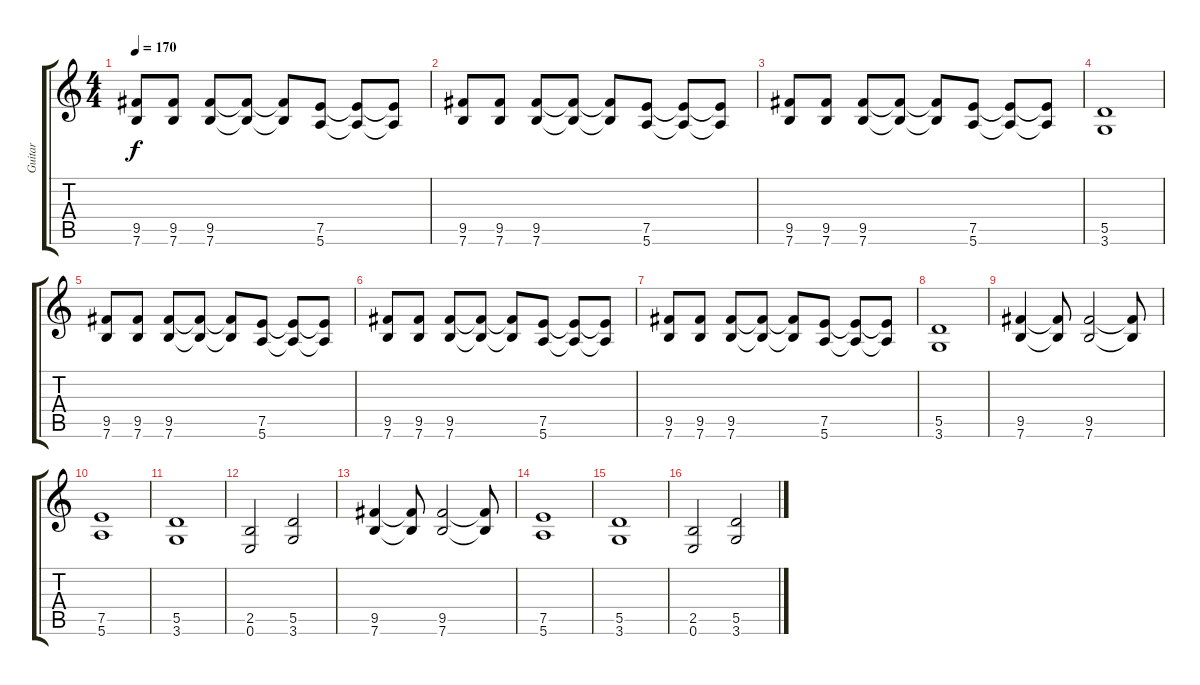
\track ("Guitar" "Guitar") {instrument electricguitarclean}
\staff {score tabs}
\tuning (E4 B3 G3 D3 A2 E2) {hide}
\ts (4 4)
\tempo 170
\clef g2
\ks c
(9.5 7.6).8{dy f instrument overdrivenguitar} (9.5 7.6).8 (9.5 7.6).8 (9.5{t} 7.6{t}).8 (9.5{t} 7.6{t}).8 (7.5 5.6).8 (7.5{t} 5.6{t}).8 (7.5{t} 5.6{t}).8 |
(9.5 7.6).8{instrument overdrivenguitar} (9.5 7.6).8 (9.5 7.6).8 (9.5{t} 7.6{t}).8 (9.5{t} 7.6{t}).8 (7.5 5.6).8 (7.5{t} 5.6{t}).8 (7.5{t} 5.6{t}).8 |
(9.5 7.6).8{instrument overdrivenguitar} (9.5 7.6).8 (9.5 7.6).8 (9.5{t} 7.6{t}).8 (9.5{t} 7.6{t}).8 (7.5 5.6).8 (7.5{t} 5.6{t}).8 (7.5{t} 5.6{t}).8 |
(5.5 3.6).1{instrument overdrivenguitar} |
(9.5 7.6).8{instrument overdrivenguitar} (9.5 7.6).8 (9.5 7.6).8 (9.5{t} 7.6{t}).8 (9.5{t} 7.6{t}).8 (7.5 5.6).8 (7.5{t} 5.6{t}).8 (7.5{t} 5.6{t}).8 |
(9.5 7.6).8{instrument overdrivenguitar} (9.5 7.6).8 (9.5 7.6).8 (9.5{t} 7.6{t}).8 (9.5{t} 7.6{t}).8 (7.5 5.6).8 (7.5{t} 5.6{t}).8 (7.5{t} 5.6{t}).8 |
(9.5 7.6).8{instrument overdrivenguitar} (9.5 7.6).8 (9.5 7.6).8 (9.5{t} 7.6{t}).8 (9.5{t} 7.6{t}).8 (7.5 5.6).8 (7.5{t} 5.6{t}).8 (7.5{t} 5.6{t}).8 |
(5.5 3.6).1{instrument overdrivenguitar} |
(9.5 7.6).4{instrument overdrivenguitar} (9.5{t} 7.6{t}).8 (9.5 7.6).2 (9.5{t} 7.6{t}).8 |
(7.5 5.6).1{instrument overdrivenguitar} |
(5.5 3.6).1{instrument overdrivenguitar} |
(2.5 0.6).2{instrument overdrivenguitar} (5.5 3.6).2 |
(9.5 7.6).4{instrument overdrivenguitar} (9.5{t} 7.6{t}).8 (9.5 7.6).2 (9.5{t} 7.6{t}).8 |
(7.5 5.6).1{instrument overdrivenguitar} |
(5.5 3.6).1{instrument overdrivenguitar} |
(2.5 0.6).2{instrument overdrivenguitar} (5.5 3.6).2
